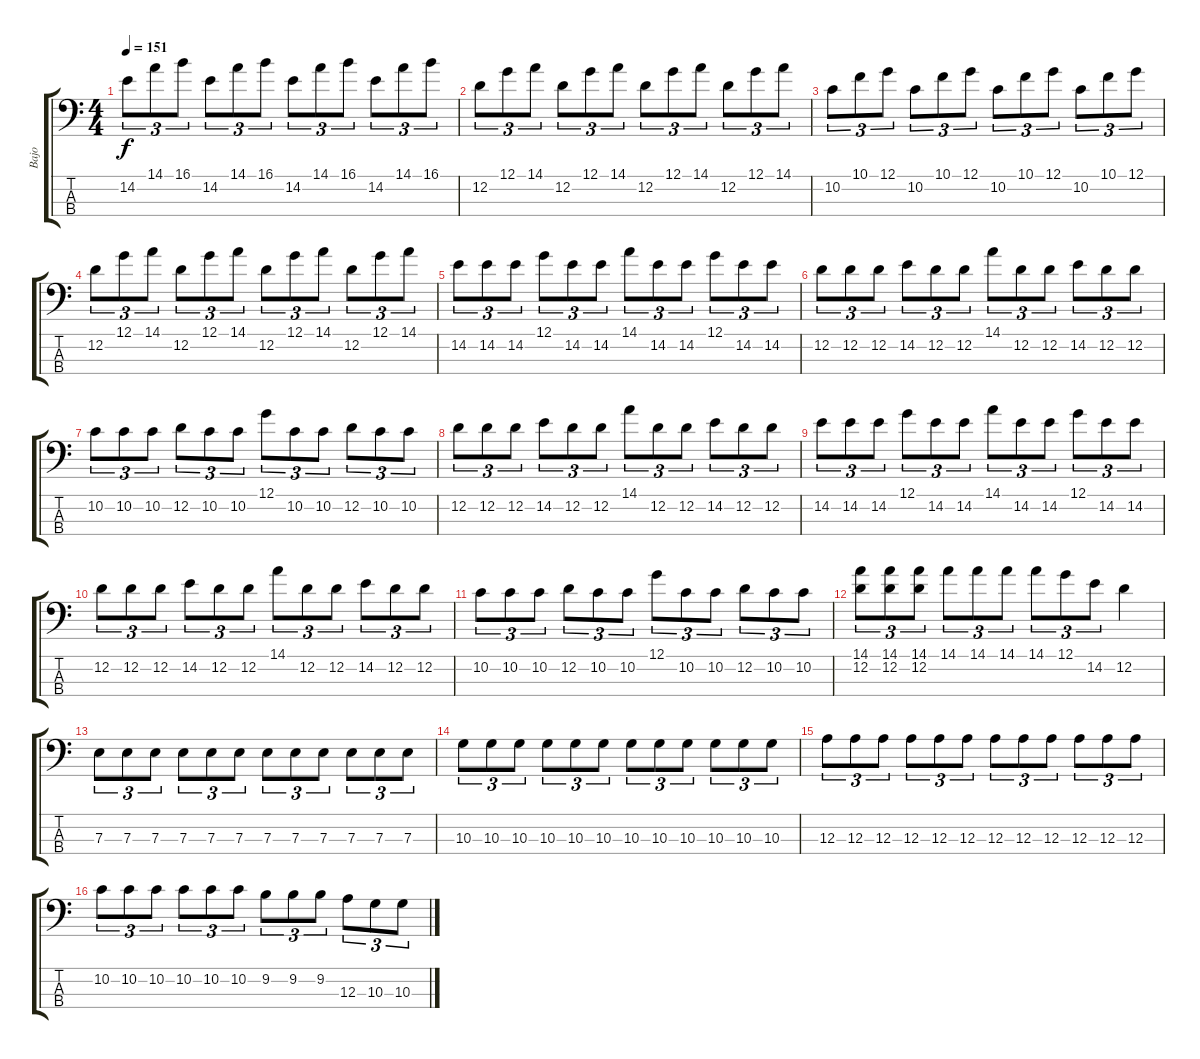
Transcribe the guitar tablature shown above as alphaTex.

\track ("Bajo" "Bajo") {instrument electricbassfinger}
\staff {score tabs}
\tuning (G2 D2 A1 E1) {hide}
\ts (4 4)
\tempo 151
\clef f4
\ks c
14.2.8{tu (3 2) dy f} 14.1.8{tu (3 2)} 16.1.8{tu (3 2)} 14.2.8{tu (3 2)} 14.1.8{tu (3 2)} 16.1.8{tu (3 2)} 14.2.8{tu (3 2)} 14.1.8{tu (3 2)} 16.1.8{tu (3 2)} 14.2.8{tu (3 2)} 14.1.8{tu (3 2)} 16.1.8{tu (3 2)} |
12.2.8{tu (3 2)} 12.1.8{tu (3 2)} 14.1.8{tu (3 2)} 12.2.8{tu (3 2)} 12.1.8{tu (3 2)} 14.1.8{tu (3 2)} 12.2.8{tu (3 2)} 12.1.8{tu (3 2)} 14.1.8{tu (3 2)} 12.2.8{tu (3 2)} 12.1.8{tu (3 2)} 14.1.8{tu (3 2)} |
10.2.8{tu (3 2)} 10.1.8{tu (3 2)} 12.1.8{tu (3 2)} 10.2.8{tu (3 2)} 10.1.8{tu (3 2)} 12.1.8{tu (3 2)} 10.2.8{tu (3 2)} 10.1.8{tu (3 2)} 12.1.8{tu (3 2)} 10.2.8{tu (3 2)} 10.1.8{tu (3 2)} 12.1.8{tu (3 2)} |
12.2.8{tu (3 2)} 12.1.8{tu (3 2)} 14.1.8{tu (3 2)} 12.2.8{tu (3 2)} 12.1.8{tu (3 2)} 14.1.8{tu (3 2)} 12.2.8{tu (3 2)} 12.1.8{tu (3 2)} 14.1.8{tu (3 2)} 12.2.8{tu (3 2)} 12.1.8{tu (3 2)} 14.1.8{tu (3 2)} |
14.2.8{tu (3 2)} 14.2.8{tu (3 2)} 14.2.8{tu (3 2)} 12.1.8{tu (3 2)} 14.2.8{tu (3 2)} 14.2.8{tu (3 2)} 14.1.8{tu (3 2)} 14.2.8{tu (3 2)} 14.2.8{tu (3 2)} 12.1.8{tu (3 2)} 14.2.8{tu (3 2)} 14.2.8{tu (3 2)} |
12.2.8{tu (3 2)} 12.2.8{tu (3 2)} 12.2.8{tu (3 2)} 14.2.8{tu (3 2)} 12.2.8{tu (3 2)} 12.2.8{tu (3 2)} 14.1.8{tu (3 2)} 12.2.8{tu (3 2)} 12.2.8{tu (3 2)} 14.2.8{tu (3 2)} 12.2.8{tu (3 2)} 12.2.8{tu (3 2)} |
10.2.8{tu (3 2)} 10.2.8{tu (3 2)} 10.2.8{tu (3 2)} 12.2.8{tu (3 2)} 10.2.8{tu (3 2)} 10.2.8{tu (3 2)} 12.1.8{tu (3 2)} 10.2.8{tu (3 2)} 10.2.8{tu (3 2)} 12.2.8{tu (3 2)} 10.2.8{tu (3 2)} 10.2.8{tu (3 2)} |
12.2.8{tu (3 2)} 12.2.8{tu (3 2)} 12.2.8{tu (3 2)} 14.2.8{tu (3 2)} 12.2.8{tu (3 2)} 12.2.8{tu (3 2)} 14.1.8{tu (3 2)} 12.2.8{tu (3 2)} 12.2.8{tu (3 2)} 14.2.8{tu (3 2)} 12.2.8{tu (3 2)} 12.2.8{tu (3 2)} |
14.2.8{tu (3 2)} 14.2.8{tu (3 2)} 14.2.8{tu (3 2)} 12.1.8{tu (3 2)} 14.2.8{tu (3 2)} 14.2.8{tu (3 2)} 14.1.8{tu (3 2)} 14.2.8{tu (3 2)} 14.2.8{tu (3 2)} 12.1.8{tu (3 2)} 14.2.8{tu (3 2)} 14.2.8{tu (3 2)} |
12.2.8{tu (3 2)} 12.2.8{tu (3 2)} 12.2.8{tu (3 2)} 14.2.8{tu (3 2)} 12.2.8{tu (3 2)} 12.2.8{tu (3 2)} 14.1.8{tu (3 2)} 12.2.8{tu (3 2)} 12.2.8{tu (3 2)} 14.2.8{tu (3 2)} 12.2.8{tu (3 2)} 12.2.8{tu (3 2)} |
10.2.8{tu (3 2)} 10.2.8{tu (3 2)} 10.2.8{tu (3 2)} 12.2.8{tu (3 2)} 10.2.8{tu (3 2)} 10.2.8{tu (3 2)} 12.1.8{tu (3 2)} 10.2.8{tu (3 2)} 10.2.8{tu (3 2)} 12.2.8{tu (3 2)} 10.2.8{tu (3 2)} 10.2.8{tu (3 2)} |
(14.1 12.2).8{tu (3 2)} (14.1 12.2).8{tu (3 2)} (14.1 12.2).8{tu (3 2)} 14.1.8{tu (3 2)} 14.1.8{tu (3 2)} 14.1.8{tu (3 2)} 14.1.8{tu (3 2)} 12.1.8{tu (3 2)} 14.2.8{tu (3 2)} 12.2.4 |
7.3.8{tu (3 2)} 7.3.8{tu (3 2)} 7.3.8{tu (3 2)} 7.3.8{tu (3 2)} 7.3.8{tu (3 2)} 7.3.8{tu (3 2)} 7.3.8{tu (3 2)} 7.3.8{tu (3 2)} 7.3.8{tu (3 2)} 7.3.8{tu (3 2)} 7.3.8{tu (3 2)} 7.3.8{tu (3 2)} |
10.3.8{tu (3 2)} 10.3.8{tu (3 2)} 10.3.8{tu (3 2)} 10.3.8{tu (3 2)} 10.3.8{tu (3 2)} 10.3.8{tu (3 2)} 10.3.8{tu (3 2)} 10.3.8{tu (3 2)} 10.3.8{tu (3 2)} 10.3.8{tu (3 2)} 10.3.8{tu (3 2)} 10.3.8{tu (3 2)} |
12.3.8{tu (3 2)} 12.3.8{tu (3 2)} 12.3.8{tu (3 2)} 12.3.8{tu (3 2)} 12.3.8{tu (3 2)} 12.3.8{tu (3 2)} 12.3.8{tu (3 2)} 12.3.8{tu (3 2)} 12.3.8{tu (3 2)} 12.3.8{tu (3 2)} 12.3.8{tu (3 2)} 12.3.8{tu (3 2)} |
10.2.8{tu (3 2)} 10.2.8{tu (3 2)} 10.2.8{tu (3 2)} 10.2.8{tu (3 2)} 10.2.8{tu (3 2)} 10.2.8{tu (3 2)} 9.2.8{tu (3 2)} 9.2.8{tu (3 2)} 9.2.8{tu (3 2)} 12.3.8{tu (3 2)} 10.3.8{tu (3 2)} 10.3.8{tu (3 2)}
